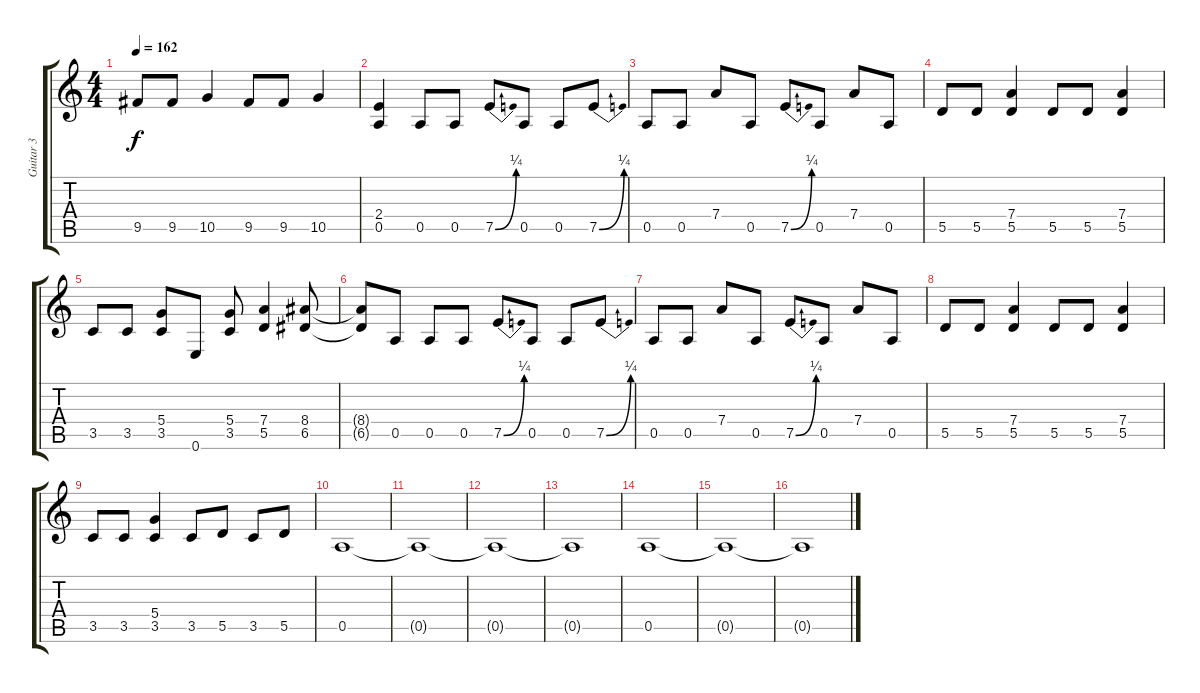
\track ("Guitar 3" "Guitar 3") {instrument distortionguitar}
\staff {score tabs}
\tuning (E4 B3 G3 D3 A2 E2) {hide}
\ts (4 4)
\tempo 162
\clef g2
\ks c
9.5.8{dy f} 9.5.8 10.5.4 9.5.8 9.5.8 10.5.4 |
(2.4{t} 0.5).4 0.5.8 0.5.8 7.5{be (bend 0 0 60 1)}.8 0.5.8 0.5.8 7.5{be (bend 0 0 60 1)}.8 |
0.5.8 0.5.8 7.4.8 0.5.8 7.5{be (bend 0 0 60 1)}.8 0.5.8 7.4.8 0.5.8 |
5.5.8 5.5.8 (7.4 5.5).4 5.5.8 5.5.8 (7.4 5.5).4 |
3.5.8 3.5.8 (5.4 3.5).8 0.6.8 (5.4 3.5).8 (7.4 5.5).4 (8.4 6.5).8 |
(8.4{t} 6.5{t}).8 0.5.8 0.5.8 0.5.8 7.5{be (bend 0 0 60 1)}.8 0.5.8 0.5.8 7.5{be (bend 0 0 60 1)}.8 |
0.5.8 0.5.8 7.4.8 0.5.8 7.5{be (bend 0 0 60 1)}.8 0.5.8 7.4.8 0.5.8 |
5.5.8 5.5.8 (7.4 5.5).4 5.5.8 5.5.8 (7.4 5.5).4 |
3.5.8 3.5.8 (5.4 3.5).4 3.5.8 5.5.8 3.5.8 5.5.8 |
0.5.1 |
0.5{t}.1 |
0.5{t}.1 |
0.5{t}.1 |
0.5.1 |
0.5{t}.1 |
0.5{t}.1
